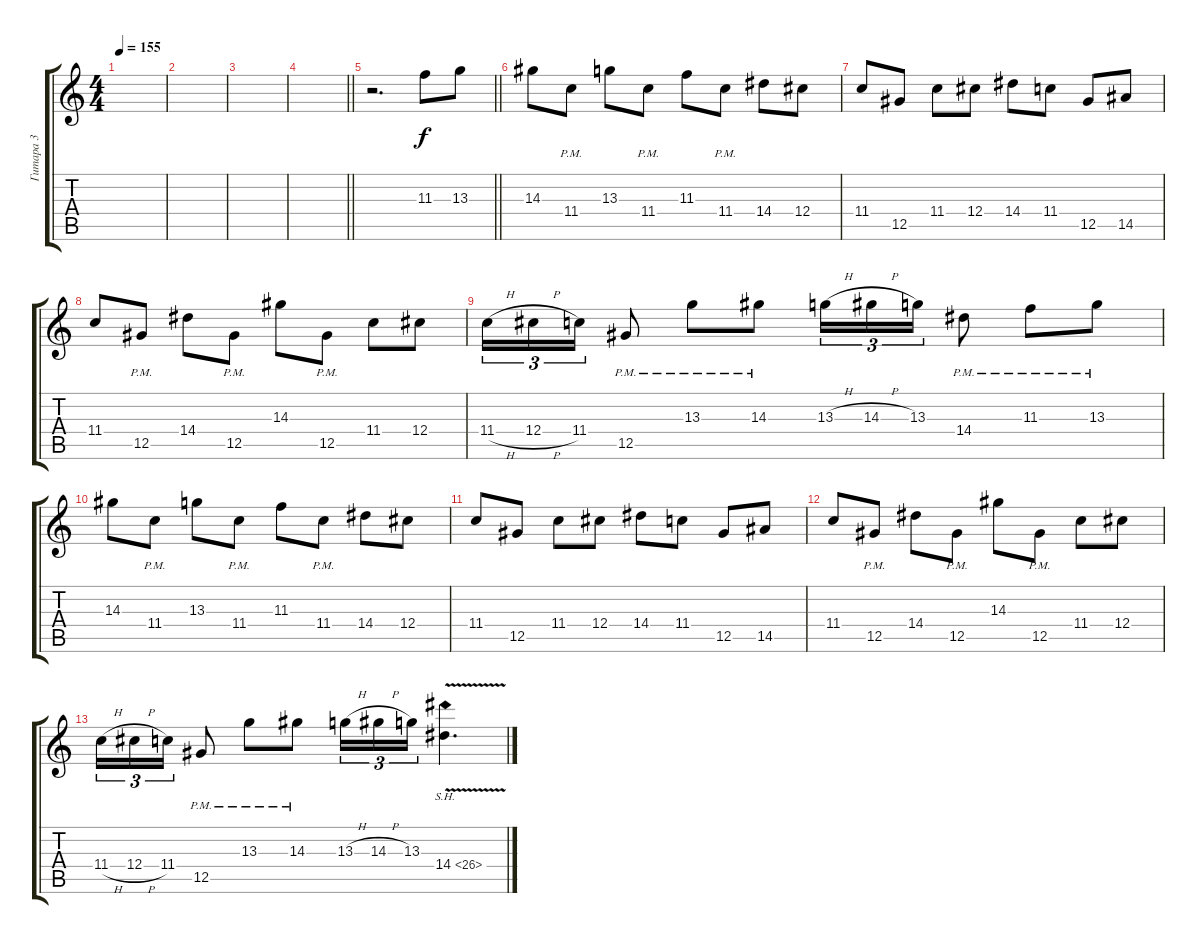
\track ("Гитара 3" "Гитара 3") {instrument distortionguitar}
\staff {score tabs}
\tuning (Eb4 Bb3 Gb3 Db3 Ab2 Eb2) {hide}
\ts (4 4)
\tempo 155
\clef g2
\ks c
|
|
|
\barLineRight lightlight
|
\barLineRight lightlight
r.2{d} 11.3.8 13.3.8 |
14.3.8 11.4{pm}.8 13.3.8 11.4{pm}.8 11.3.8 11.4{pm}.8 14.4.8 12.4.8 |
11.4.8 12.5.8 11.4.8 12.4.8 14.4.8 11.4.8 12.5.8 14.5.8 |
11.4.8 12.5{pm}.8 14.4.8 12.5{pm}.8 14.3.8 12.5{pm}.8 11.4.8 12.4.8 |
11.4{h}.16{tu (3 2)} 12.4{h}.16{tu (3 2)} 11.4.16{tu (3 2)} 12.5{pm}.8 13.3{pm}.8 14.3{pm}.8 13.3{h}.16{tu (3 2)} 14.3{h}.16{tu (3 2)} 13.3.16{tu (3 2)} 14.4{pm}.8 11.3{pm}.8 13.3{pm}.8 |
14.3.8 11.4{pm}.8 13.3.8 11.4{pm}.8 11.3.8 11.4{pm}.8 14.4.8 12.4.8 |
11.4.8 12.5.8 11.4.8 12.4.8 14.4.8 11.4.8 12.5.8 14.5.8 |
11.4.8 12.5{pm}.8 14.4.8 12.5{pm}.8 14.3.8 12.5{pm}.8 11.4.8 12.4.8 |
11.4{h}.16{tu (3 2)} 12.4{h}.16{tu (3 2)} 11.4.16{tu (3 2)} 12.5{pm}.8 13.3{pm}.8 14.3{pm}.8 13.3{h}.16{tu (3 2)} 14.3{h}.16{tu (3 2)} 13.3.16{tu (3 2)} 14.4{sh 12 v}.4{d}
